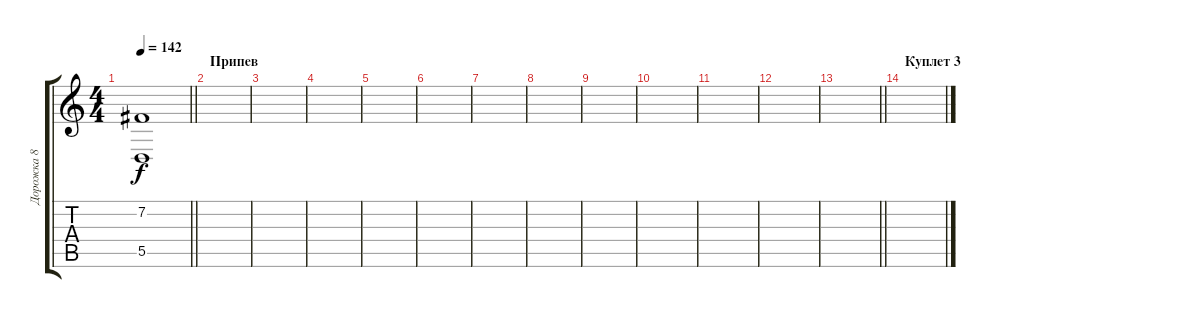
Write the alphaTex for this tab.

\track ("Дорожка 8" "Дорожка 8") {instrument drawbarorgan}
\staff {score tabs}
\tuning (E4 B3 G3 D3 A2 E2) {hide}
\ts (4 4)
\tempo 142
\clef g2
\barLineRight lightlight
\ks c
(7.2{t} 5.5{t}).1{dy f} |
\section ("" "Припев")
|
|
|
|
|
|
|
|
|
|
|
\barLineRight lightlight
|
\section ("" "Куплет 3")
